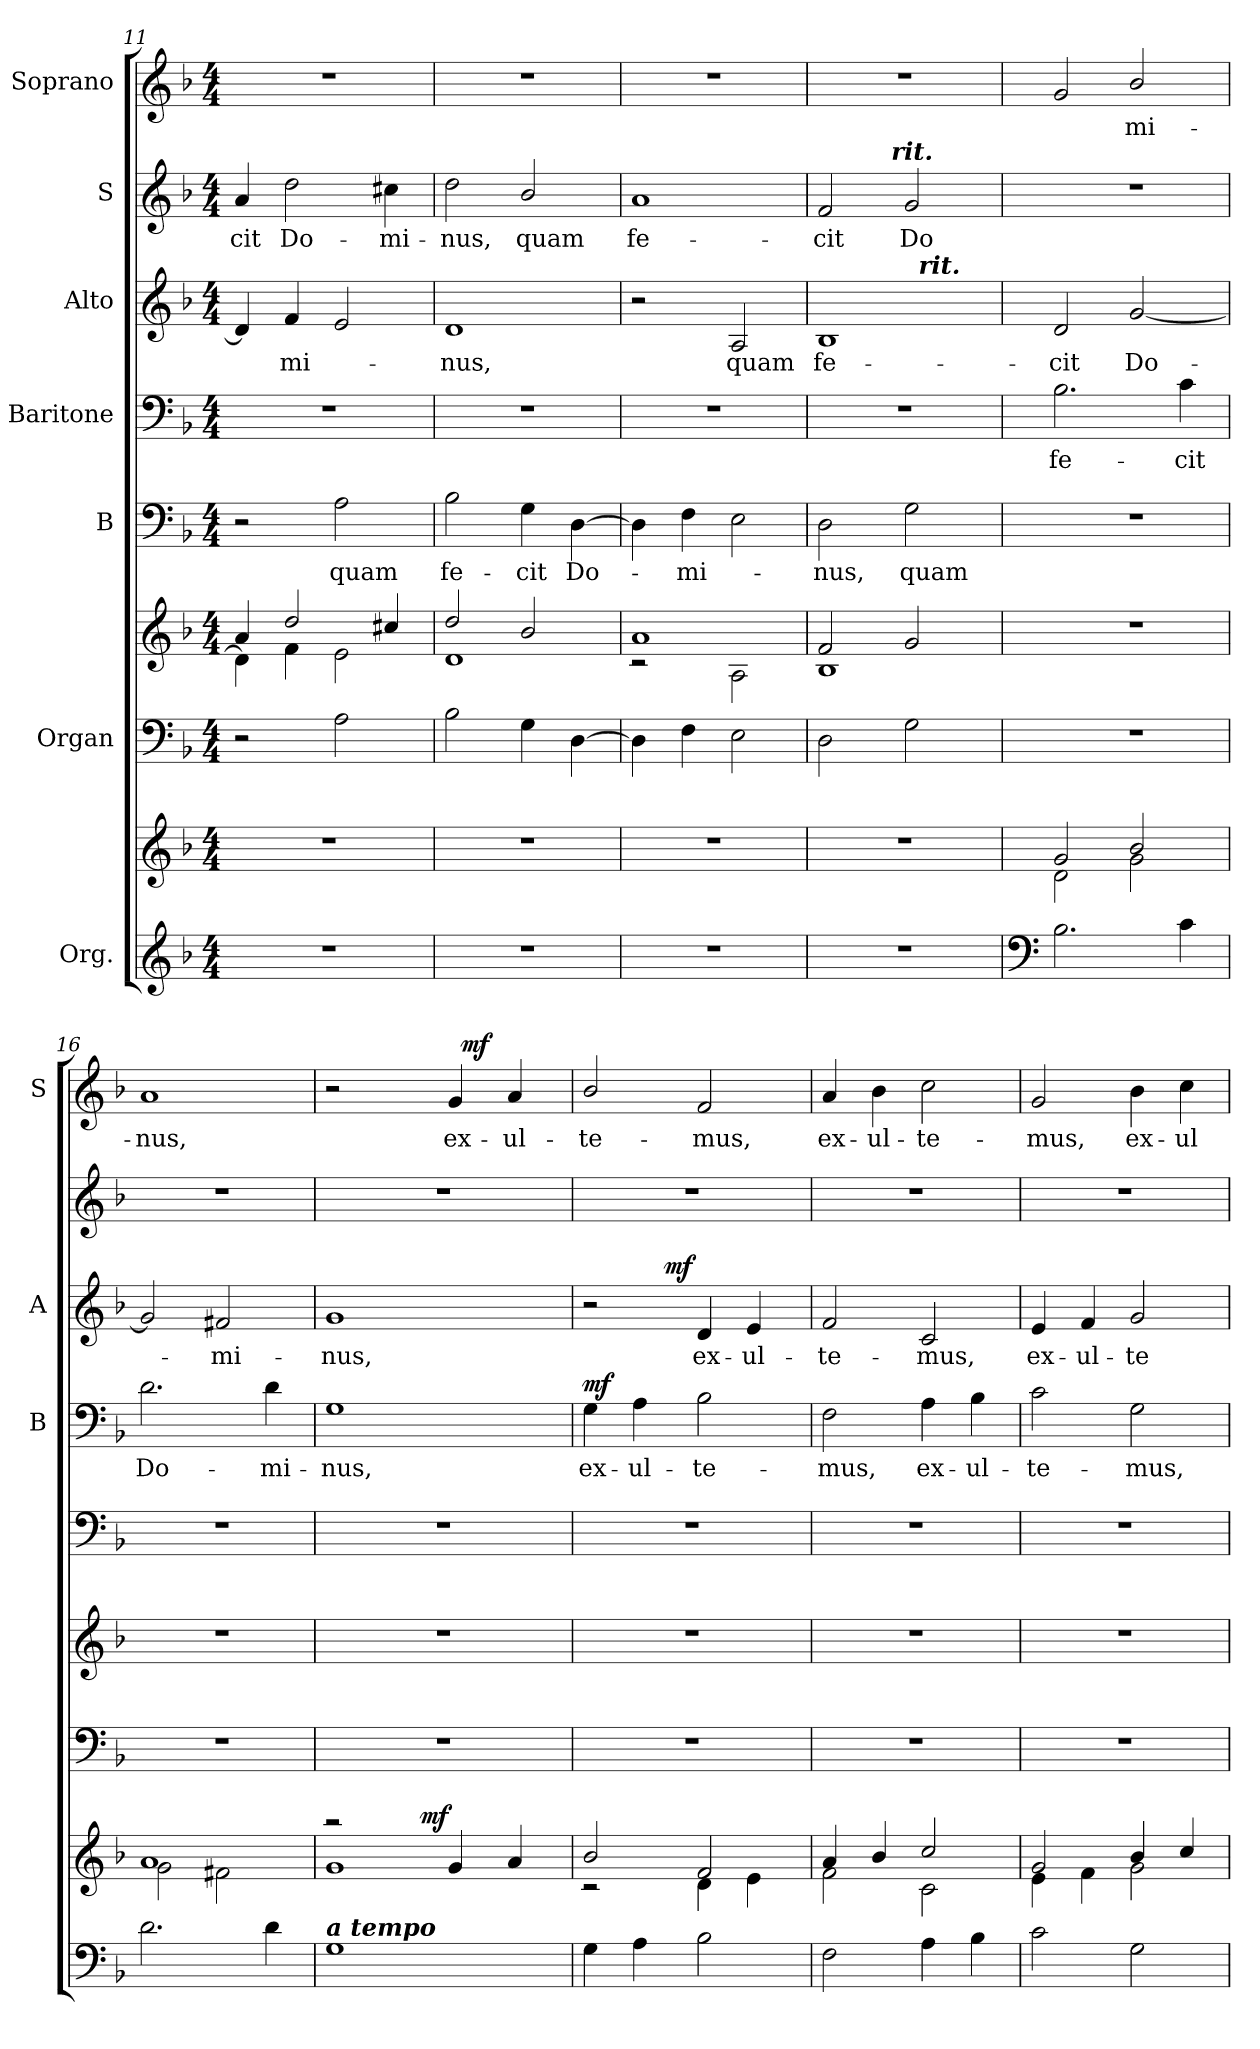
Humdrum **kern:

**kern	**kern	**dynam	**kern	**kern	**kern	**text	**kern	**text	**dynam	**kern	**text	**dynam	**kern	**text	**kern	**text	**dynam
*part7	*part7	*part7	*part6	*part6	*part5	*part5	*part4	*part4	*part4	*part3	*part3	*part3	*part2	*part2	*part1	*part1	*part1
*staff9	*staff8	*staff8/9	*staff7	*staff6	*staff5	*staff5	*staff4	*staff4	*staff4	*staff3	*staff3	*staff3	*staff2	*staff2	*staff1	*staff1	*staff1
*I"Org.	*	*	*I"Organ	*	*I"B	*	*I"Baritone	*	*	*I"Alto	*	*	*I"S	*	*I"Soprano	*	*
*	*	*	*	*	*	*	*I'B	*	*	*I'A	*	*	*	*	*I'S	*	*
*clefG2	*clefG2	*	*clefF4	*clefG2	*clefF4	*	*clefF4	*	*	*clefG2	*	*	*clefG2	*	*clefG2	*	*
*k[b-]	*k[b-]	*	*k[b-]	*k[b-]	*k[b-]	*	*k[b-]	*	*	*k[b-]	*	*	*k[b-]	*	*k[b-]	*	*
*F:	*F:	*	*F:	*F:	*F:	*	*F:	*	*	*F:	*	*	*F:	*	*F:	*	*
*M4/4	*M4/4	*	*M4/4	*M4/4	*M4/4	*	*M4/4	*	*	*M4/4	*	*	*M4/4	*	*M4/4	*	*
=11	=11	=11	=11	=11	=11	=11	=11	=11	=11	=11	=11	=11	=11	=11	=11	=11	=11
*	*	*	*	*^	*	*	*	*	*	*	*	*	*	*	*	*	*
!	!	!	!	!	!	!	!	!	!	!	!	!	!	!	!LO:LY:b	!	!	!
1r	1r	.	2r	4a/	4d\]	2r	.	1r	.	.	4d/]	.	.	4a/	-cit	1r	.	.
!	!	!	!	!	!	!	!	!	!	!	!	!LO:LY:b	!	!	!LO:LY:b	!	!	!
.	.	.	.	2dd/	4f\	.	.	.	.	.	4f/	-mi-	.	2dd\	Do-	.	.	.
!	!	!	!	!	!	!	!LO:LY:b	!	!	!	!	!	!	!	!	!	!	!
.	.	.	2A\	.	2e\	2A\	quam	.	.	.	2e/	.	.	.	.	.	.	.
!	!	!	!	!	!	!	!	!	!	!	!	!	!	!	!LO:LY:b	!	!	!
.	.	.	.	4cc#X/	.	.	.	.	.	.	.	.	.	4cc#X\	-mi-	.	.	.
=12	=12	=12	=12	=12	=12	=12	=12	=12	=12	=12	=12	=12	=12	=12	=12	=12	=12	=12
!	!	!	!	!	!	!	!LO:LY:b	!	!	!	!	!LO:LY:b	!	!	!LO:LY:b	!	!	!
1r	1r	.	2B-\	2dd/	1d	2B-\	fe-	1r	.	.	1d	-nus,	.	2dd\	-nus,	1r	.	.
!	!	!	!	!	!	!	!LO:LY:b	!	!	!	!	!	!	!	!LO:LY:b	!	!	!
.	.	.	4G\	2b-/	.	4G\	-cit	.	.	.	.	.	.	2b-/	quam	.	.	.
!	!	!	!	!	!	!	!LO:LY:b	!	!	!	!	!	!	!	!	!	!	!
.	.	.	[>4D\	.	.	[>4D\	Do-	.	.	.	.	.	.	.	.	.	.	.
=13	=13	=13	=13	=13	=13	=13	=13	=13	=13	=13	=13	=13	=13	=13	=13	=13	=13	=13
!	!	!	!	!	!	!	!	!	!	!	!	!	!	!	!LO:LY:b	!	!	!
1r	1r	.	4D\]	1a	2rc	4D\]	.	1r	.	.	2r	.	.	1a	fe-	1r	.	.
!	!	!	!	!	!	!	!LO:LY:b	!	!	!	!	!	!	!	!	!	!	!
.	.	.	4F\	.	.	4F\	-mi-	.	.	.	.	.	.	.	.	.	.	.
!	!	!	!	!	!	!	!	!	!	!	!	!LO:LY:b	!	!	!	!	!	!
.	.	.	2E\	.	2A\	2E\	.	.	.	.	2A/	quam	.	.	.	.	.	.
=14	=14	=14	=14	=14	=14	=14	=14	=14	=14	=14	=14	=14	=14	=14	=14	=14	=14	=14
!	!	!	!	!	!	!	!LO:LY:b	!	!	!	!	!LO:LY:b	!	!	!LO:LY:b	!	!	!
*	*	*	*	*	*	*	*	*	*	*	*^	*	*	*^	*	*	*	*
1r	1r	.	2D\	2f/	1B-	2D\	-nus,	1r	.	.	1B-	2ryy	fe-	.	2f/	4...ryy	-cit	1r	.	.
!	!	!	!	!	!	!	!	!	!	!	!	!	!	!	!	!LO:TX:a:Bi:t=rit.	!	!	!	!
.	.	.	.	.	.	.	.	.	.	.	.	.	.	.	.	2ryy	.	.	.	.
!	!	!	!	!	!	!	!LO:LY:b	!	!	!	!	!	!	!	!	!	!LO:LY:b	!	!	!
.	.	.	2G\	2g/	.	2G\	quam	.	.	.	.	32ryy	.	.	2g/	.	Do-	.	.	.
!	!	!	!	!	!	!	!	!	!	!	!	!LO:TX:a:Bi:t=rit.	!	!	!	!	!	!	!	!
.	.	.	.	.	.	.	.	.	.	.	.	4...ryy	.	.	.	.	.	.	.	.
.	.	.	.	.	.	.	.	.	.	.	.	.	.	.	.	32ryy	.	.	.	.
*	*	*	*	*	*	*	*	*	*	*	*v	*v	*	*	*	*	*	*	*	*
*	*	*	*	*v	*v	*	*	*	*	*	*	*	*	*v	*v	*	*	*	*
!!LO:PB:g=z
=15	=15	=15	=15	=15	=15	=15	=15	=15	=15	=15	=15	=15	=15	=15	=15	=15	=15
*clefF4	*	*	*	*	*	*	*	*	*	*	*	*	*	*	*	*	*
*	*^	*	*	*^	*	*	*	*	*	*^	*	*	*^	*	*	*	*
!	!	!	!	!	!LO:TX:b:Bi:t=rit.	!	!	!	!	!	!	!	!	!	!	!	!	!	!	!	!
!	!	!	!	!	!	!	!	!	!	!LO:LY:b	!	!	!	!LO:LY:b	!	!	!	!	!	!	!
*	*	*	*	*	*	*	*	*	*	*	*	*v	*v	*	*	*	*	*	*	*	*
*	*	*	*	*	*v	*v	*	*	*	*	*	*	*	*	*v	*v	*	*	*	*
2.B-\	2g/	2d\	.	1r	1r	1r	.	2.B-\	fe-	.	2d/	-cit	.	1r	.	2g/	.	.
!	!	!	!	!	!	!	!	!	!	!	!	!LO:LY:b	!	!	!	!	!LO:LY:b	!
.	2b-/	2g\	.	.	.	.	.	.	.	.	[<2g/	Do-	.	.	.	2b-/	mi-	.
!	!	!	!	!	!	!	!	!	!LO:LY:b	!	!	!	!	!	!	!	!	!
4c\	.	.	.	.	.	.	.	4c\	-cit	.	.	.	.	.	.	.	.	.
=16	=16	=16	=16	=16	=16	=16	=16	=16	=16	=16	=16	=16	=16	=16	=16	=16	=16	=16
!	!	!	!	!	!	!	!	!	!LO:LY:b	!	!	!	!	!	!	!	!LO:LY:b	!
2.d\	1a	2g\	.	1r	1r	1r	.	2.d\	Do-	.	2g/]	.	.	1r	.	1a	-nus,	.
!	!	!	!	!	!	!	!	!	!	!	!	!LO:LY:b	!	!	!	!	!	!
.	.	2f#X\	.	.	.	.	.	.	.	.	2f#X/	-mi-	.	.	.	.	.	.
!	!	!	!	!	!	!	!	!	!LO:LY:b	!	!	!	!	!	!	!	!	!
4d\	.	.	.	.	.	.	.	4d\	-mi-	.	.	.	.	.	.	.	.	.
=17	=17	=17	=17	=17	=17	=17	=17	=17	=17	=17	=17	=17	=17	=17	=17	=17	=17	=17
!	!	!	!	!	!	!	!	!	!	!	!	!	!	!	!	!LO:TX:a:Bi:t=a tempo	!	!
!LO:TX:a:Bi:t=a tempo	!	!	!	!	!	!	!	!	!	!	!	!	!	!	!	!	!	!
!	!	!	!	!	!	!	!	!	!LO:LY:b	!	!	!LO:LY:b	!	!	!	!	!	!
*	*	*^	*	*	*	*	*	*	*	*	*	*	*	*	*	*^	*	*
1G	2raa	1g	4ryy	.	1r	1r	1r	.	1G	-nus,	.	1g	-nus,	.	1r	.	2r	2ryy	.	.
.	.	.	8ryy	.	.	.	.	.	.	.	.	.	.	.	.	.	.	.	.	.
.	.	.	32ryy	.	.	.	.	.	.	.	.	.	.	.	.	.	.	.	.	.
!	!	!	!	!LO:DY:a	!	!	!	!	!	!	!	!	!	!	!	!	!	!	!	!
.	.	.	2ryy	mf	.	.	.	.	.	.	.	.	.	.	.	.	.	.	.	.
!	!	!	!	!	!	!	!	!	!	!	!	!	!	!	!	!	!	!	!LO:LY:b	!
.	4g/	.	.	.	.	.	.	.	.	.	.	.	.	.	.	.	4g/	32ryy	ex-	.
!	!	!	!	!	!	!	!	!	!	!	!	!	!	!	!	!	!	!	!	!LO:DY:a
.	.	.	.	.	.	.	.	.	.	.	.	.	.	.	.	.	.	4...ryy	.	mf
!	!	!	!	!	!	!	!	!	!	!	!	!	!	!	!	!	!	!	!LO:LY:b	!
.	4a/	.	.	.	.	.	.	.	.	.	.	.	.	.	.	.	4a/	.	-ul-	.
.	.	.	16.ryy	.	.	.	.	.	.	.	.	.	.	.	.	.	.	.	.	.
=18	=18	=18	=18	=18	=18	=18	=18	=18	=18	=18	=18	=18	=18	=18	=18	=18	=18	=18	=18	=18
!	!	!	!	!	!	!	!	!	!	!LO:LY:b	!LO:DY:a	!	!	!	!	!	!	!	!LO:LY:b	!
*	*	*v	*v	*	*	*	*	*	*	*	*	*^	*	*	*	*	*v	*v	*	*
4G\	2b-/	2r	.	1r	1r	1r	.	4G\	ex-	mf	2r	4.ryy	.	.	1r	.	2b-/	-te-	.
!	!	!	!	!	!	!	!	!	!LO:LY:b	!	!	!	!	!	!	!	!	!	!
4A\	.	.	.	.	.	.	.	4A\	-ul-	.	.	.	.	.	.	.	.	.	.
!	!	!	!	!	!	!	!	!	!	!	!	!	!	!LO:DY:a	!	!	!	!	!
.	.	.	.	.	.	.	.	.	.	.	.	2ryy	.	mf	.	.	.	.	.
!	!	!	!	!	!	!	!	!	!LO:LY:b	!	!	!	!LO:LY:b	!	!	!	!	!LO:LY:b	!
2B-\	2f/	4d\	.	.	.	.	.	2B-\	-te-	.	4d/	.	ex-	.	.	.	2f/	-mus,	.
!	!	!	!	!	!	!	!	!	!	!	!	!	!LO:LY:b	!	!	!	!	!	!
.	.	4e\	.	.	.	.	.	.	.	.	4e/	.	-ul-	.	.	.	.	.	.
.	.	.	.	.	.	.	.	.	.	.	.	8ryy	.	.	.	.	.	.	.
=19	=19	=19	=19	=19	=19	=19	=19	=19	=19	=19	=19	=19	=19	=19	=19	=19	=19	=19	=19
!	!	!	!	!	!	!	!	!	!LO:LY:b	!	!	!	!LO:LY:b	!	!	!	!	!LO:LY:b	!
*	*	*	*	*	*	*	*	*	*	*	*v	*v	*	*	*	*	*	*	*
2F\	4a/	2f\	.	1r	1r	1r	.	2F\	-mus,	.	2f/	-te-	.	1r	.	4a/	ex-	.
!	!	!	!	!	!	!	!	!	!	!	!	!	!	!	!	!	!LO:LY:b	!
.	4b-/	.	.	.	.	.	.	.	.	.	.	.	.	.	.	4b-\	-ul-	.
!	!	!	!	!	!	!	!	!	!LO:LY:b	!	!	!LO:LY:b	!	!	!	!	!LO:LY:b	!
4A\	2cc/	2c\	.	.	.	.	.	4A\	ex-	.	2c/	-mus,	.	.	.	2cc\	-te-	.
!	!	!	!	!	!	!	!	!	!LO:LY:b	!	!	!	!	!	!	!	!	!
4B-\	.	.	.	.	.	.	.	4B-\	-ul-	.	.	.	.	.	.	.	.	.
=20	=20	=20	=20	=20	=20	=20	=20	=20	=20	=20	=20	=20	=20	=20	=20	=20	=20	=20
!	!	!	!	!	!	!	!	!	!LO:LY:b	!	!	!LO:LY:b	!	!	!	!	!LO:LY:b	!
2c\	2g/	4e\	.	1r	1r	1r	.	2c\	-te-	.	4e/	ex-	.	1r	.	2g/	-mus,	.
!	!	!	!	!	!	!	!	!	!	!	!	!LO:LY:b	!	!	!	!	!	!
.	.	4f\	.	.	.	.	.	.	.	.	4f/	-ul-	.	.	.	.	.	.
!	!	!	!	!	!	!	!	!	!LO:LY:b	!	!	!LO:LY:b	!	!	!	!	!LO:LY:b	!
2G\	4b-/	2g\	.	.	.	.	.	2G\	-mus,	.	2g/	-te-	.	.	.	4b-\	ex-	.
!	!	!	!	!	!	!	!	!	!	!	!	!	!	!	!	!	!LO:LY:b	!
.	4cc/	.	.	.	.	.	.	.	.	.	.	.	.	.	.	4cc\	-ul-	.
*	*v	*v	*	*	*	*	*	*	*	*	*	*	*	*	*	*	*	*
=	=	=	=	=	=	=	=	=	=	=	=	=	=	=	=	=	=
*-	*-	*-	*-	*-	*-	*-	*-	*-	*-	*-	*-	*-	*-	*-	*-	*-	*-
